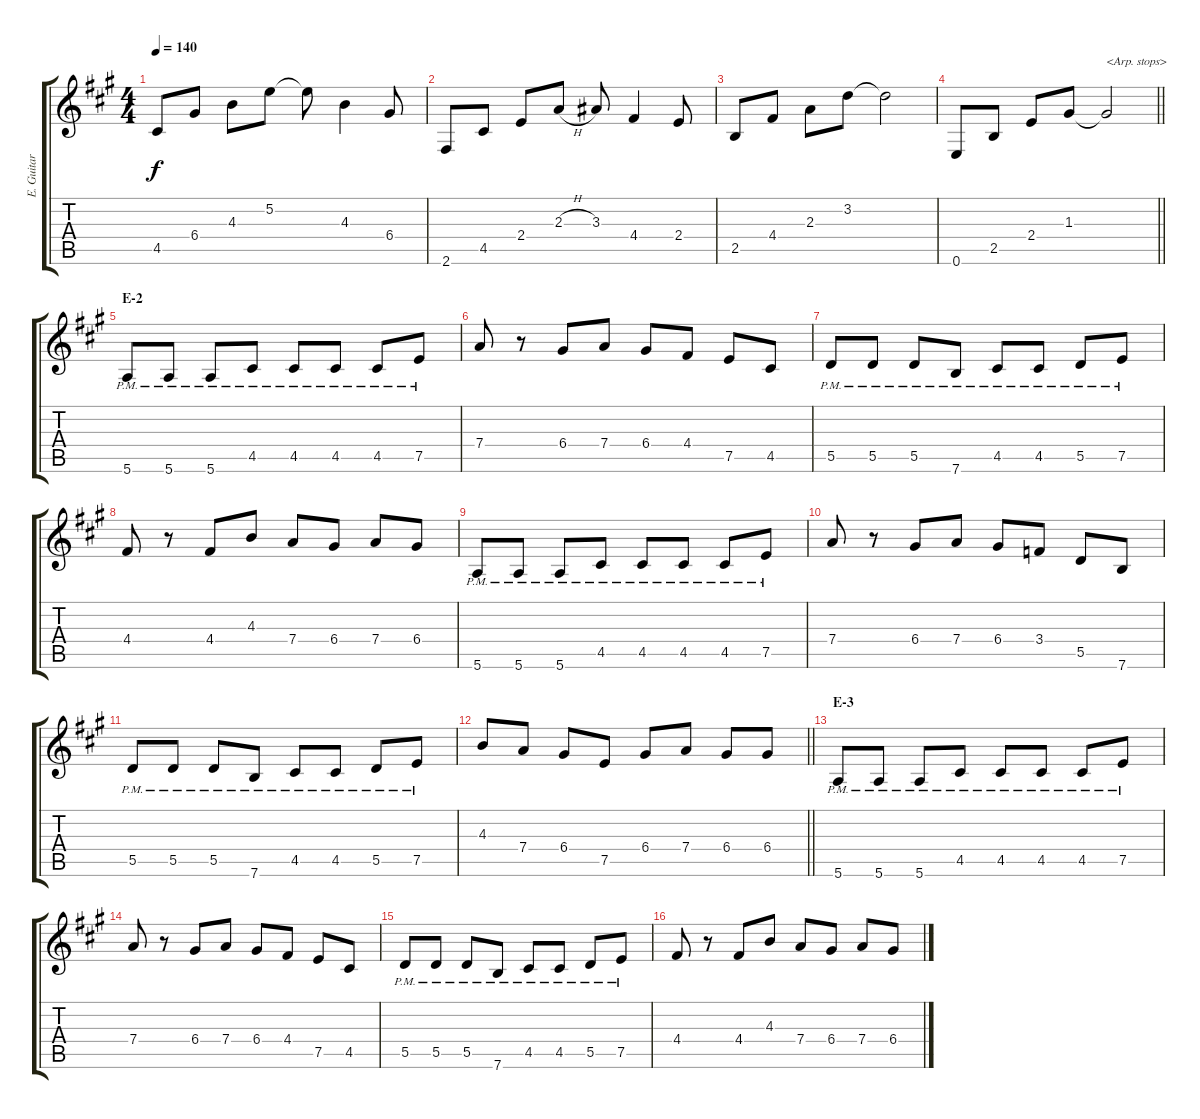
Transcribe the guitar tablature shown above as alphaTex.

\track ("E. Guitar I" "E. Guitar ") {instrument overdrivenguitar}
\staff {score tabs}
\tuning (E4 B3 G3 D3 A2 E2) {hide}
\ts (4 4)
\tempo 140
\clef g2
\ks a
4.5.8{dy f} 6.4.8 4.3.8 5.2.8 5.2{t}.8 4.3.4 6.4.8 |
2.6.8 4.5.8 2.4.8 2.3{h}.8 3.3.8 4.4.4 2.4.8 |
2.5.8 4.4.8 2.3.8 3.2.8 3.2{t}.2 |
\barLineRight lightlight
0.6.8 2.5.8 2.4.8 1.3.8 1.3{t}.2{txt "<Arp. stops>"} |
\section ("" "E-2")
5.6{pm}.8 5.6{pm}.8 5.6{pm}.8 4.5{pm}.8 4.5{pm}.8 4.5{pm}.8 4.5{pm}.8 7.5{pm}.8 |
7.4.8 r.8 6.4.8 7.4.8 6.4.8 4.4.8 7.5.8 4.5.8 |
5.5{pm}.8 5.5{pm}.8 5.5{pm}.8 7.6{pm}.8 4.5{pm}.8 4.5{pm}.8 5.5{pm}.8 7.5{pm}.8 |
4.4.8 r.8 4.4.8 4.3.8 7.4.8 6.4.8 7.4.8 6.4.8 |
5.6{pm}.8 5.6{pm}.8 5.6{pm}.8 4.5{pm}.8 4.5{pm}.8 4.5{pm}.8 4.5{pm}.8 7.5{pm}.8 |
7.4.8 r.8 6.4.8 7.4.8 6.4.8 3.4.8 5.5.8 7.6.8 |
5.5{pm}.8 5.5{pm}.8 5.5{pm}.8 7.6{pm}.8 4.5{pm}.8 4.5{pm}.8 5.5{pm}.8 7.5{pm}.8 |
\barLineRight lightlight
4.3.8 7.4.8 6.4.8 7.5.8 6.4.8 7.4.8 6.4.8 6.4.8 |
\section ("" "E-3")
5.6{pm}.8 5.6{pm}.8 5.6{pm}.8 4.5{pm}.8 4.5{pm}.8 4.5{pm}.8 4.5{pm}.8 7.5{pm}.8 |
7.4.8 r.8 6.4.8 7.4.8 6.4.8 4.4.8 7.5.8 4.5.8 |
5.5{pm}.8 5.5{pm}.8 5.5{pm}.8 7.6{pm}.8 4.5{pm}.8 4.5{pm}.8 5.5{pm}.8 7.5{pm}.8 |
4.4.8 r.8 4.4.8 4.3.8 7.4.8 6.4.8 7.4.8 6.4.8
